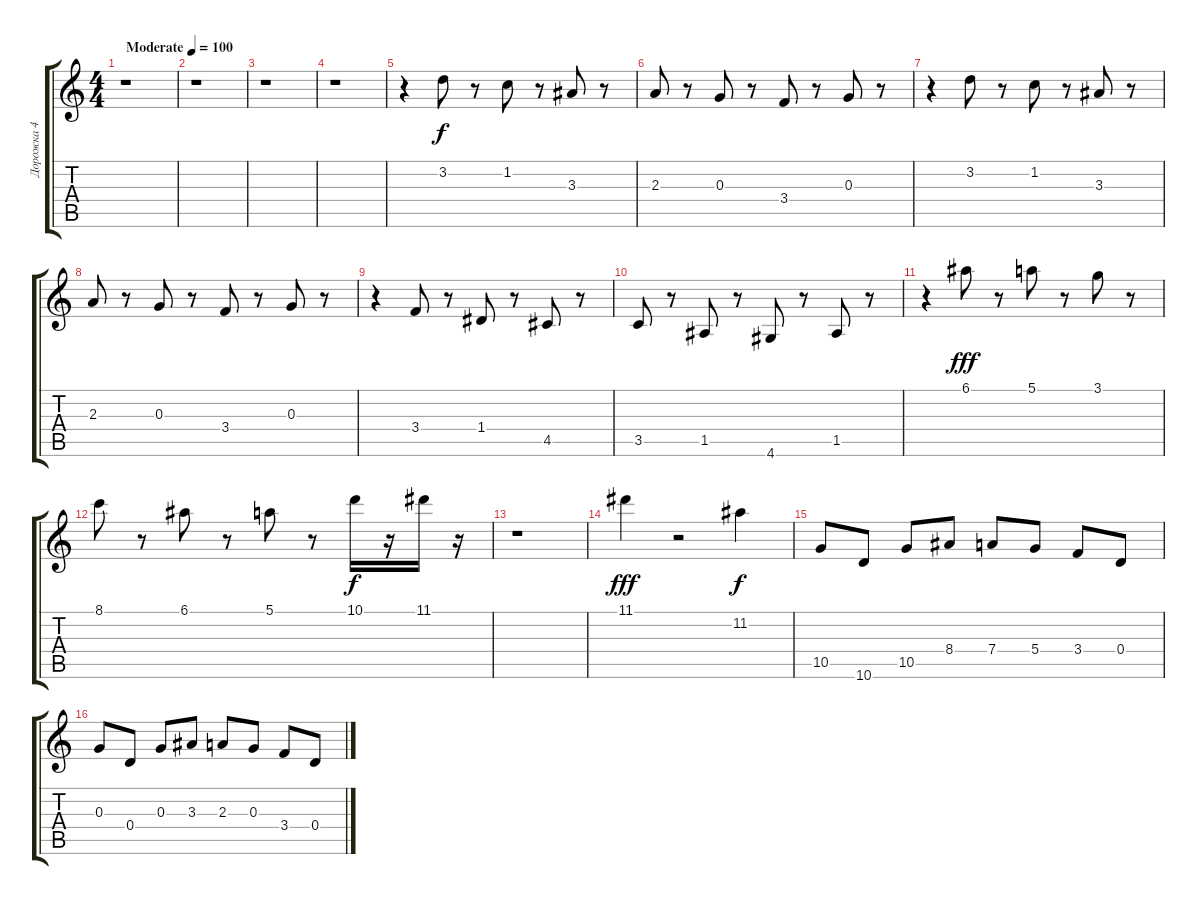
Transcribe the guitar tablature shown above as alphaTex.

\track ("Дорожка 4" "Дорожка 4") {instrument acousticguitarsteel}
\staff {score tabs}
\tuning (E4 B3 G3 D3 A2 E2) {hide}
\ts (4 4)
\tempo (100 "Moderate")
\clef g2
\ks c
r.1{dy f instrument acousticguitarsteel} |
r.1 |
r.1 |
r.1 |
r.4 3.2.8 r.8 1.2.8 r.8 3.3.8 r.8 |
2.3.8 r.8 0.3.8 r.8 3.4.8 r.8 0.3.8 r.8 |
r.4 3.2.8 r.8 1.2.8 r.8 3.3.8 r.8 |
2.3.8 r.8 0.3.8 r.8 3.4.8 r.8 0.3.8 r.8 |
r.4 3.4.8 r.8 1.4.8 r.8 4.5.8 r.8 |
3.5.8 r.8 1.5.8 r.8 4.6.8 r.8 1.5.8 r.8 |
r.4 6.1.8{dy fff} r.8 5.1.8 r.8 3.1.8 r.8 |
8.1.8 r.8 6.1.8 r.8 5.1.8 r.8 10.1.16{dy f} r.16 11.1.16 r.16 |
r.1 |
11.1.4{dy fff} r.2 11.2.4{dy f} |
10.5.8 10.6.8 10.5.8 8.4.8 7.4.8 5.4.8 3.4.8 0.4.8 |
0.3.8 0.4.8 0.3.8 3.3.8 2.3.8 0.3.8 3.4.8 0.4.8
